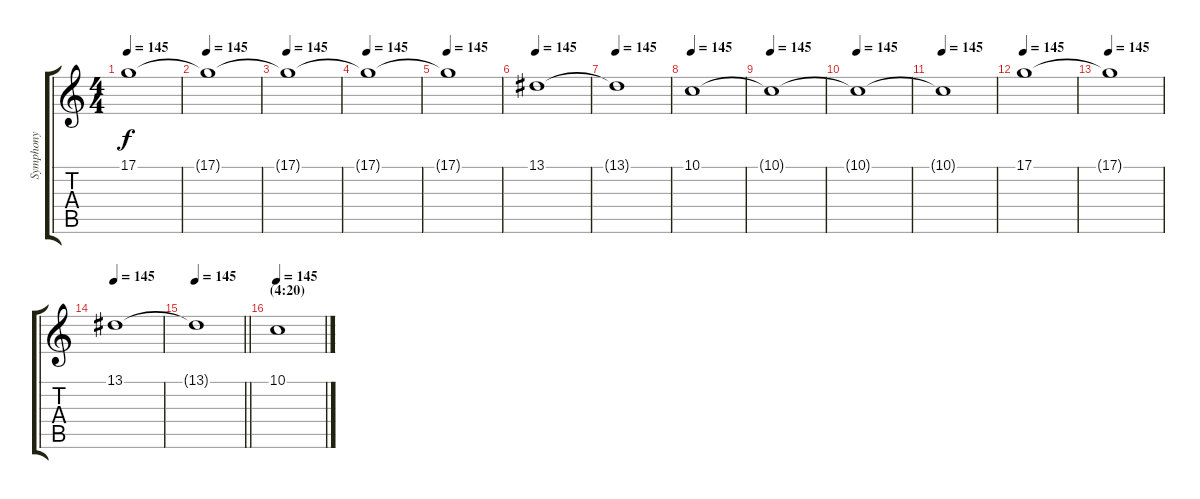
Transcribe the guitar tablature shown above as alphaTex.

\track ("Symphony" "Symphony") {instrument stringensemble1}
\staff {score tabs}
\tuning (D4 A3 F3 C3 G2 C2) {hide}
\ts (4 4)
\tempo 145
\clef g2
\ks c
17.1{t}.1{dy f} |
\tempo 145
17.1{t}.1 |
\tempo 145
17.1{t}.1 |
\tempo 145
17.1{t}.1 |
\tempo 145
17.1{t}.1 |
\tempo 145
13.1.1 |
\tempo 145
13.1{t}.1 |
\tempo 145
10.1.1 |
\tempo 145
10.1{t}.1 |
\tempo 145
10.1{t}.1 |
\tempo 145
10.1{t}.1 |
\tempo 145
17.1.1 |
\tempo 145
17.1{t}.1 |
\tempo 145
13.1.1 |
\tempo 145
\barLineRight lightlight
13.1{t}.1 |
\section ("" "(4:20)")
\tempo 145
10.1.1
